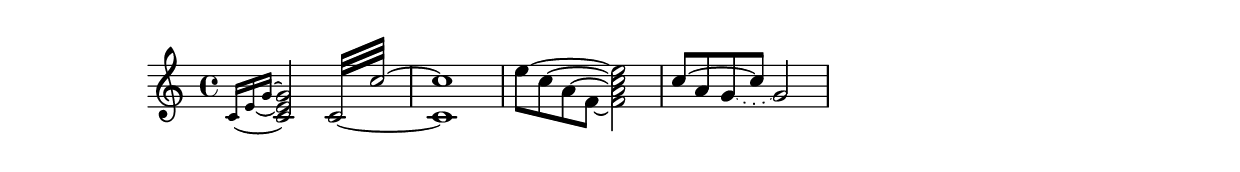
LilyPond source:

%% Do not edit this file; it is auto-generated from LSR http://lsr.dsi.unimi.it
%% This file is in the public domain.
\version "2.13.1"

\header {
  lsrtags = "rhythms"

%% Translation of GIT committish: b2d4318d6c53df8469dfa4da09b27c15a374d0ca
 doctitlees = "Uso de ligaduras en los arpegios"
 texidoces = "
En ocasiones se usan ligaduras de unión para escribir los arpegios.
En este caso, las dos notas ligadas no tienen que ser consecutivas.
Esto se puede conseguir estableciendo la propiedad
@code{tieWaitForNote} al valor @code{#t}.  La misma funcionalidad
es de utilidad, por ejemplo, para ligar un trémolo a un acorde, pero
en principio también se puede usar para notas normales consecutivas.

"

%% Translation of GIT committish: d96023d8792c8af202c7cb8508010c0d3648899d
 texidocde = "
 Überbindungen werden teilweise benutzt, um Arpeggios zu notieren.  In
 diesem Fall stehen die übergebundenen Noten nicht unbedingt hintereinander.
Das Verhalten kann erreicht werden, indem die @code{tieWaitForNote}-Eigenschaft
auf @code{#t} gesetzt wird.  Diese Funktion ist auch sinnvoll, um etwa
ein Tremolo mit einem Akkord zu überbinden, kann aber prinzipiell auch
für normale Überbindungen eingesetzt werden
"
  doctitlede = "Überbingungen für Arpeggio genutzen"


%% Translation of GIT committish: e71f19ad847d3e94ac89750f34de8b6bb28611df
  texidocfr = "
Les liaisons de tenue servent parfois à rendre un accord arpégé. Dans
ce cas, les notes liées ne sont pas toutes consécutives. Il faut alors
assigner à la propriété @code{tieWaitForNote} la valeur @code{#t}
(@emph{true} pour @qq{vrai}).  Cette même méthode peut servir, par
exemple, à lier un trémolo à un accord.
"
  doctitlefr = "Liaison de tenue et arpège"

  texidoc = "
Ties are sometimes used to write out arpeggios.  In this case, two tied
notes need not be consecutive.  This can be achieved by setting the
@code{tieWaitForNote} property to @code{#t}.  The same feature is also
useful, for example, to tie a tremolo to a chord, but in principle, it
can also be used for ordinary consecutive notes. 

"
  doctitle = "Using ties with arpeggios"
} % begin verbatim

\relative c' {
  \set tieWaitForNote = ##t
  \grace { c16[ ~ e ~ g] ~ } <c, e g>2
  \repeat tremolo 8 { c32 ~ c' ~ } <c c,>1
  e8 ~ c ~ a ~ f ~ <e' c a f>2
  \tieUp
  c8 ~ a
  \tieDown
  \tieDotted
  g8 ~ c g2
}

